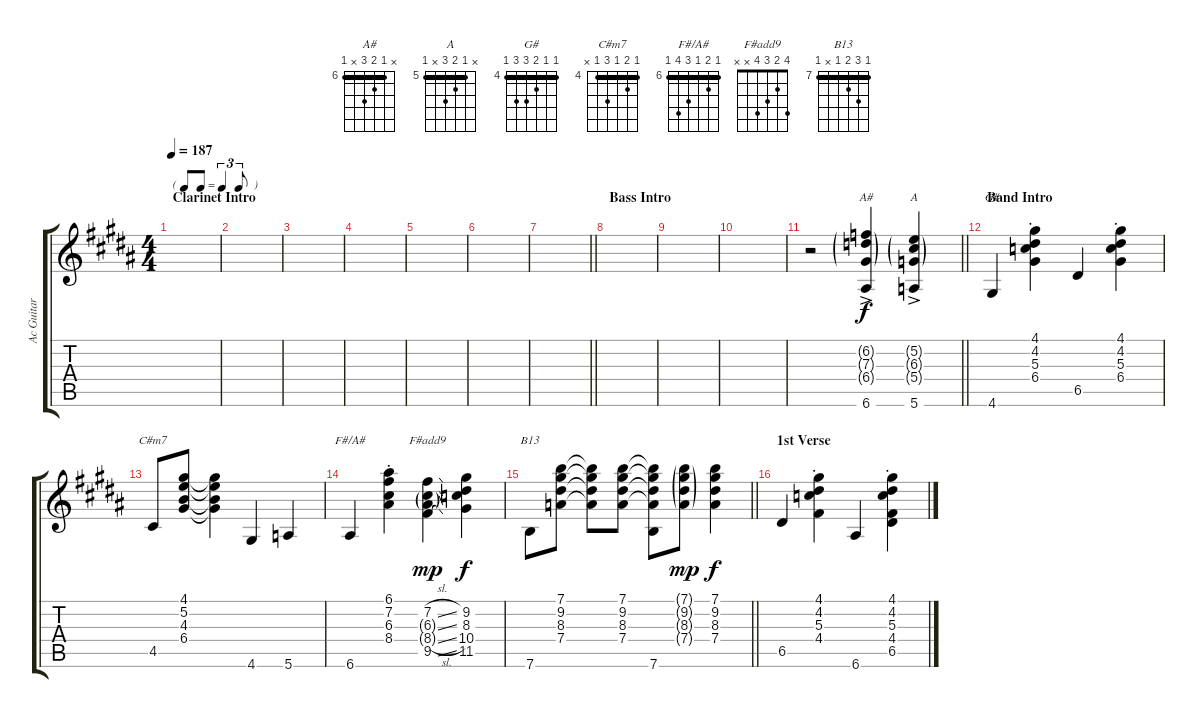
\track ("Ac Guitar" "Ac Guitar") {instrument acousticguitarsteel}
\staff {score tabs}
\tuning (E4 B3 G3 D3 A2 E2) {hide}
\chord ("A#" x 6 7 8 x 6) {firstfret 6 barre 6}
\chord ("A" x 5 6 7 x 5) {firstfret 5 barre 5}
\chord ("G#" 4 4 5 6 6 4) {firstfret 4 barre 4}
\chord ("C#m7" 4 5 4 6 4 x) {firstfret 4 barre 4}
\chord ("F#/A#" 6 7 6 8 9 6) {firstfret 6 barre 6}
\chord ("F#add9" 4 2 3 4 x x)
\chord ("B13" 7 9 8 7 x 7) {firstfret 7 barre 7}
\ts (4 4)
\tf triplet8th
\section ("" "Clarinet Intro")
\tempo 187
\clef g2
\ks b
|
|
|
|
|
|
\barLineRight lightlight
|
\section ("" "Bass Intro")
|
|
|
\barLineRight lightlight
r.2 (6.2{g} 7.3{g} 6.4{g} 6.6{ac}).4{ch "A#"} (5.2{g} 6.3{g} 5.4{g} 5.6{ac}).4{ch "A"} |
\section ("" "Band Intro")
4.6.4{ch "G#" dy f} (4.1 4.2{st} 5.3{st} 6.4{st}).4 6.5.4 (4.1 4.2{st} 5.3{st} 6.4{st}).4 |
4.5.8{ch "C#m7"} (4.1 5.2 4.3 6.4).8 (4.1{t} 5.2{t} 4.3{t} 6.4{t}).4 4.6.4 5.6.4 |
6.6.4{ch "F#/A#"} (6.1 7.2{st} 6.3{st} 8.4{st}).4 (7.2{sl} 6.3{sl g} 8.4{sl g} 9.5{sl}).4{ch "F#add9" dy mp} (9.2 8.3 10.4 11.5).4{dy f} |
\barLineRight lightlight
7.6.8{ch "B13"} (7.1 9.2 8.3 7.4).8 (7.1{t} 9.2{t} 8.3{t} 7.4{t}).8 (7.1 9.2 8.3 7.4).8 (7.1{t} 9.2{t} 8.3{t} 7.4{t} 7.6).8 (7.1{g} 9.2{g} 8.3{g} 7.4{g}).8{dy mp} (7.1 9.2 8.3 7.4).4{dy f} |
\section ("" "1st Verse")
6.5.4 (4.1 4.2{st} 5.3{st} 4.4{st}).4 6.6.4 (4.1 4.2{st} 5.3{st} 4.4{st} 6.5).4
